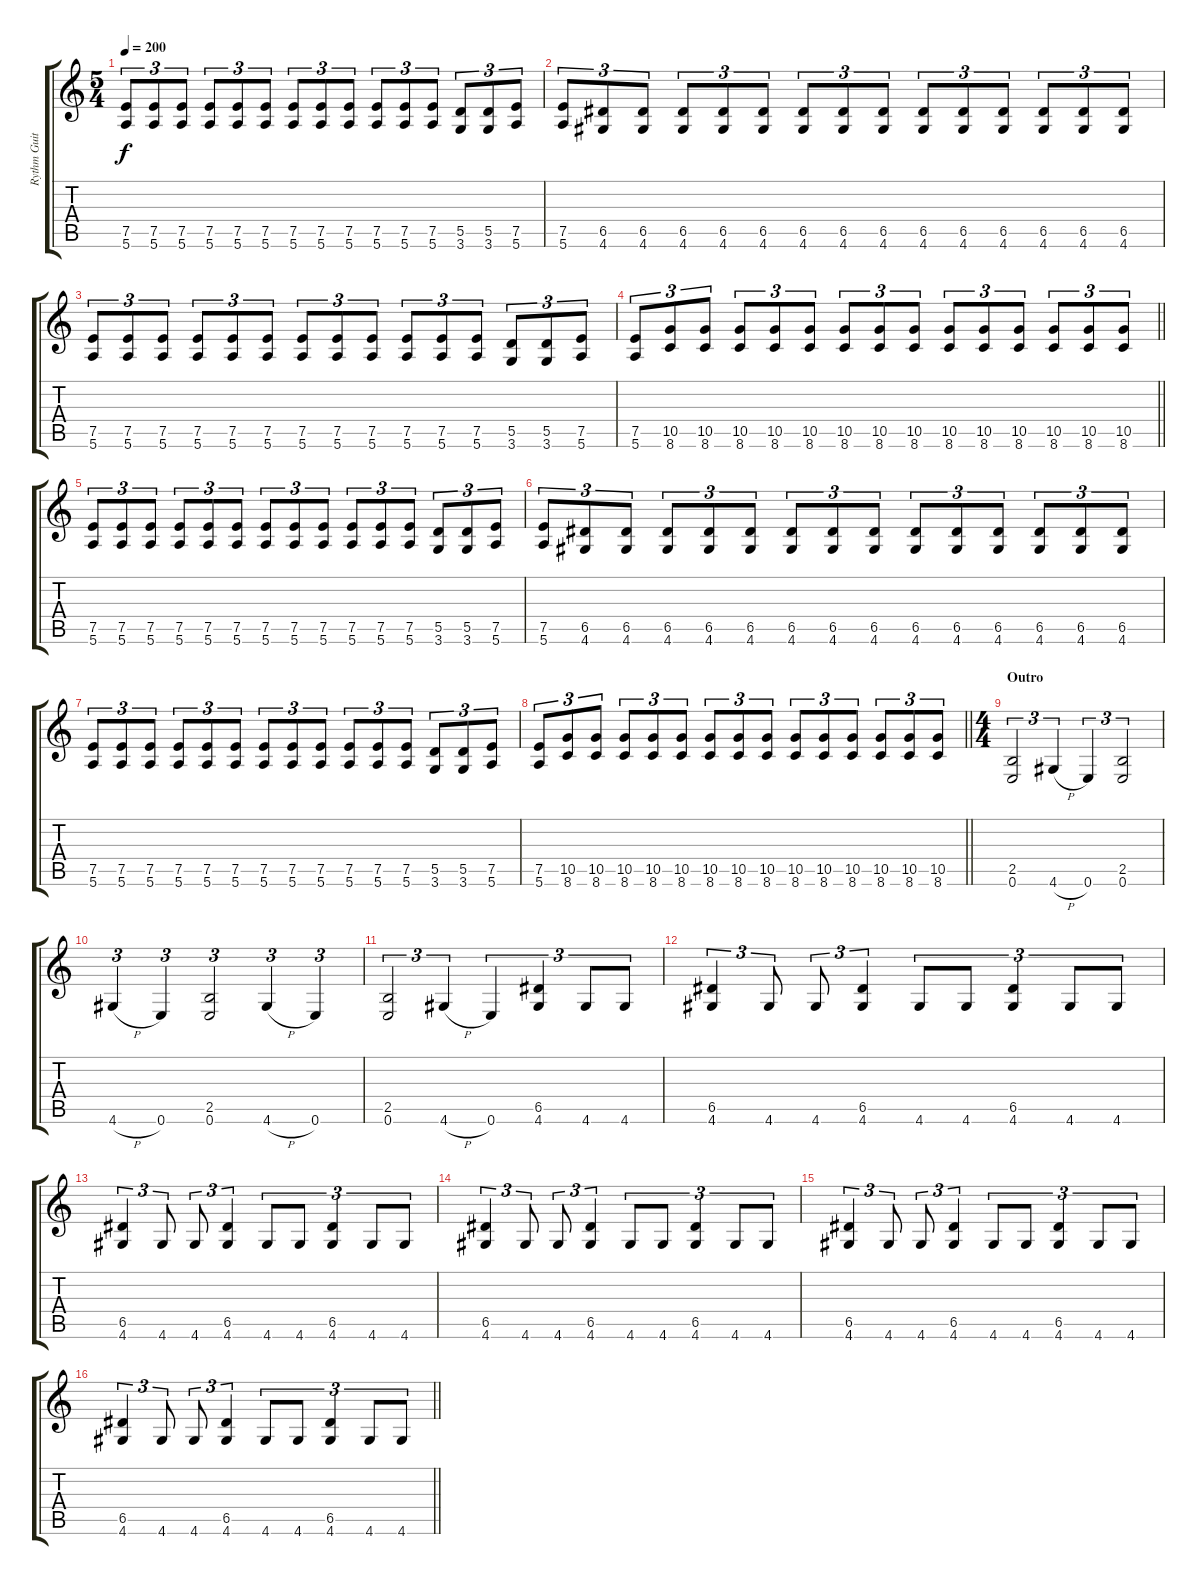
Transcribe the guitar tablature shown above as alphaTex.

\track ("Rythm Guitar" "Rythm Guit") {instrument distortionguitar}
\staff {score tabs}
\tuning (E4 B3 G3 D3 A2 E2) {hide}
\ts (5 4)
\tempo 200
\clef g2
\ks c
(7.5 5.6).8{tu (3 2) dy f} (7.5 5.6).8{tu (3 2)} (7.5 5.6).8{tu (3 2)} (7.5 5.6).8{tu (3 2)} (7.5 5.6).8{tu (3 2)} (7.5 5.6).8{tu (3 2)} (7.5 5.6).8{tu (3 2)} (7.5 5.6).8{tu (3 2)} (7.5 5.6).8{tu (3 2)} (7.5 5.6).8{tu (3 2)} (7.5 5.6).8{tu (3 2)} (7.5 5.6).8{tu (3 2)} (5.5 3.6).8{tu (3 2)} (5.5 3.6).8{tu (3 2)} (7.5 5.6).8{tu (3 2)} |
(7.5 5.6).8{tu (3 2)} (6.5 4.6).8{tu (3 2)} (6.5 4.6).8{tu (3 2)} (6.5 4.6).8{tu (3 2)} (6.5 4.6).8{tu (3 2)} (6.5 4.6).8{tu (3 2)} (6.5 4.6).8{tu (3 2)} (6.5 4.6).8{tu (3 2)} (6.5 4.6).8{tu (3 2)} (6.5 4.6).8{tu (3 2)} (6.5 4.6).8{tu (3 2)} (6.5 4.6).8{tu (3 2)} (6.5 4.6).8{tu (3 2)} (6.5 4.6).8{tu (3 2)} (6.5 4.6).8{tu (3 2)} |
(7.5 5.6).8{tu (3 2)} (7.5 5.6).8{tu (3 2)} (7.5 5.6).8{tu (3 2)} (7.5 5.6).8{tu (3 2)} (7.5 5.6).8{tu (3 2)} (7.5 5.6).8{tu (3 2)} (7.5 5.6).8{tu (3 2)} (7.5 5.6).8{tu (3 2)} (7.5 5.6).8{tu (3 2)} (7.5 5.6).8{tu (3 2)} (7.5 5.6).8{tu (3 2)} (7.5 5.6).8{tu (3 2)} (5.5 3.6).8{tu (3 2)} (5.5 3.6).8{tu (3 2)} (7.5 5.6).8{tu (3 2)} |
\barLineRight lightlight
(7.5 5.6).8{tu (3 2)} (10.5 8.6).8{tu (3 2)} (10.5 8.6).8{tu (3 2)} (10.5 8.6).8{tu (3 2)} (10.5 8.6).8{tu (3 2)} (10.5 8.6).8{tu (3 2)} (10.5 8.6).8{tu (3 2)} (10.5 8.6).8{tu (3 2)} (10.5 8.6).8{tu (3 2)} (10.5 8.6).8{tu (3 2)} (10.5 8.6).8{tu (3 2)} (10.5 8.6).8{tu (3 2)} (10.5 8.6).8{tu (3 2)} (10.5 8.6).8{tu (3 2)} (10.5 8.6).8{tu (3 2)} |
(7.5 5.6).8{tu (3 2)} (7.5 5.6).8{tu (3 2)} (7.5 5.6).8{tu (3 2)} (7.5 5.6).8{tu (3 2)} (7.5 5.6).8{tu (3 2)} (7.5 5.6).8{tu (3 2)} (7.5 5.6).8{tu (3 2)} (7.5 5.6).8{tu (3 2)} (7.5 5.6).8{tu (3 2)} (7.5 5.6).8{tu (3 2)} (7.5 5.6).8{tu (3 2)} (7.5 5.6).8{tu (3 2)} (5.5 3.6).8{tu (3 2)} (5.5 3.6).8{tu (3 2)} (7.5 5.6).8{tu (3 2)} |
(7.5 5.6).8{tu (3 2)} (6.5 4.6).8{tu (3 2)} (6.5 4.6).8{tu (3 2)} (6.5 4.6).8{tu (3 2)} (6.5 4.6).8{tu (3 2)} (6.5 4.6).8{tu (3 2)} (6.5 4.6).8{tu (3 2)} (6.5 4.6).8{tu (3 2)} (6.5 4.6).8{tu (3 2)} (6.5 4.6).8{tu (3 2)} (6.5 4.6).8{tu (3 2)} (6.5 4.6).8{tu (3 2)} (6.5 4.6).8{tu (3 2)} (6.5 4.6).8{tu (3 2)} (6.5 4.6).8{tu (3 2)} |
(7.5 5.6).8{tu (3 2)} (7.5 5.6).8{tu (3 2)} (7.5 5.6).8{tu (3 2)} (7.5 5.6).8{tu (3 2)} (7.5 5.6).8{tu (3 2)} (7.5 5.6).8{tu (3 2)} (7.5 5.6).8{tu (3 2)} (7.5 5.6).8{tu (3 2)} (7.5 5.6).8{tu (3 2)} (7.5 5.6).8{tu (3 2)} (7.5 5.6).8{tu (3 2)} (7.5 5.6).8{tu (3 2)} (5.5 3.6).8{tu (3 2)} (5.5 3.6).8{tu (3 2)} (7.5 5.6).8{tu (3 2)} |
\barLineRight lightlight
(7.5 5.6).8{tu (3 2)} (10.5 8.6).8{tu (3 2)} (10.5 8.6).8{tu (3 2)} (10.5 8.6).8{tu (3 2)} (10.5 8.6).8{tu (3 2)} (10.5 8.6).8{tu (3 2)} (10.5 8.6).8{tu (3 2)} (10.5 8.6).8{tu (3 2)} (10.5 8.6).8{tu (3 2)} (10.5 8.6).8{tu (3 2)} (10.5 8.6).8{tu (3 2)} (10.5 8.6).8{tu (3 2)} (10.5 8.6).8{tu (3 2)} (10.5 8.6).8{tu (3 2)} (10.5 8.6).8{tu (3 2)} |
\ts (4 4)
\section ("" "Outro")
(2.5 0.6).2{tu (3 2)} 4.6{h}.4{tu (3 2)} 0.6.4{tu (3 2)} (2.5 0.6).2{tu (3 2)} |
4.6{h}.4{tu (3 2)} 0.6.4{tu (3 2)} (2.5 0.6).2{tu (3 2)} 4.6{h}.4{tu (3 2)} 0.6.4{tu (3 2)} |
(2.5 0.6).2{tu (3 2)} 4.6{h}.4{tu (3 2)} 0.6.4{tu (3 2)} (6.5 4.6).4{tu (3 2)} 4.6.8{tu (3 2)} 4.6.8{tu (3 2)} |
(6.5 4.6).4{tu (3 2)} 4.6.8{tu (3 2)} 4.6.8{tu (3 2)} (6.5 4.6).4{tu (3 2)} 4.6.8{tu (3 2)} 4.6.8{tu (3 2)} (6.5 4.6).4{tu (3 2)} 4.6.8{tu (3 2)} 4.6.8{tu (3 2)} |
(6.5 4.6).4{tu (3 2)} 4.6.8{tu (3 2)} 4.6.8{tu (3 2)} (6.5 4.6).4{tu (3 2)} 4.6.8{tu (3 2)} 4.6.8{tu (3 2)} (6.5 4.6).4{tu (3 2)} 4.6.8{tu (3 2)} 4.6.8{tu (3 2)} |
(6.5 4.6).4{tu (3 2)} 4.6.8{tu (3 2)} 4.6.8{tu (3 2)} (6.5 4.6).4{tu (3 2)} 4.6.8{tu (3 2)} 4.6.8{tu (3 2)} (6.5 4.6).4{tu (3 2)} 4.6.8{tu (3 2)} 4.6.8{tu (3 2)} |
(6.5 4.6).4{tu (3 2)} 4.6.8{tu (3 2)} 4.6.8{tu (3 2)} (6.5 4.6).4{tu (3 2)} 4.6.8{tu (3 2)} 4.6.8{tu (3 2)} (6.5 4.6).4{tu (3 2)} 4.6.8{tu (3 2)} 4.6.8{tu (3 2)} |
\barLineRight lightlight
(6.5 4.6).4{tu (3 2)} 4.6.8{tu (3 2)} 4.6.8{tu (3 2)} (6.5 4.6).4{tu (3 2)} 4.6.8{tu (3 2)} 4.6.8{tu (3 2)} (6.5 4.6).4{tu (3 2)} 4.6.8{tu (3 2)} 4.6.8{tu (3 2)}
